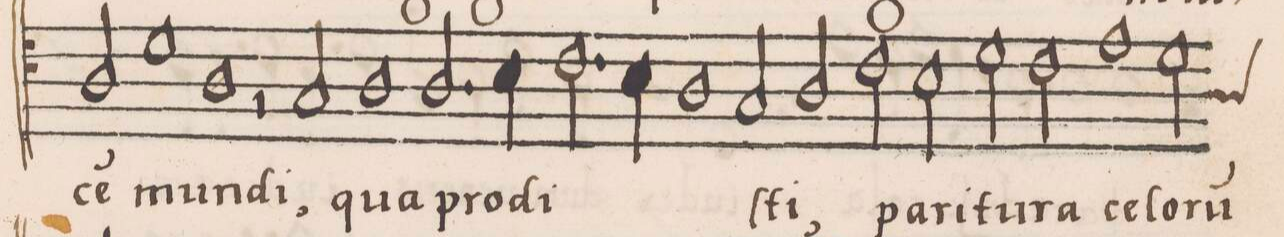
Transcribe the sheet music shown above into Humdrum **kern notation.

**kern	**text
*I"ALTVS	*
*clefC4	*
*k[]	*
*met(c)	*
*M2/1	*
2A/	-ce(m)
1d	mun-
=75	=75
1A	-di,
2r	.
2G/	qua
=76	=76
1A	pro-
2.A/	-di-
4B\	.
=77	=77
2.c\	.
4B\	.
1A	.
=78	=78
2G/	-ſti
2A/	pa-
2c\	-ri-
2B\	-tu-
=79	=79
2d\	-ra
2c\	ce-
1e	-lo-
=80	=80
*custos:A	*
2d\	-ru(m)
*-	*-
